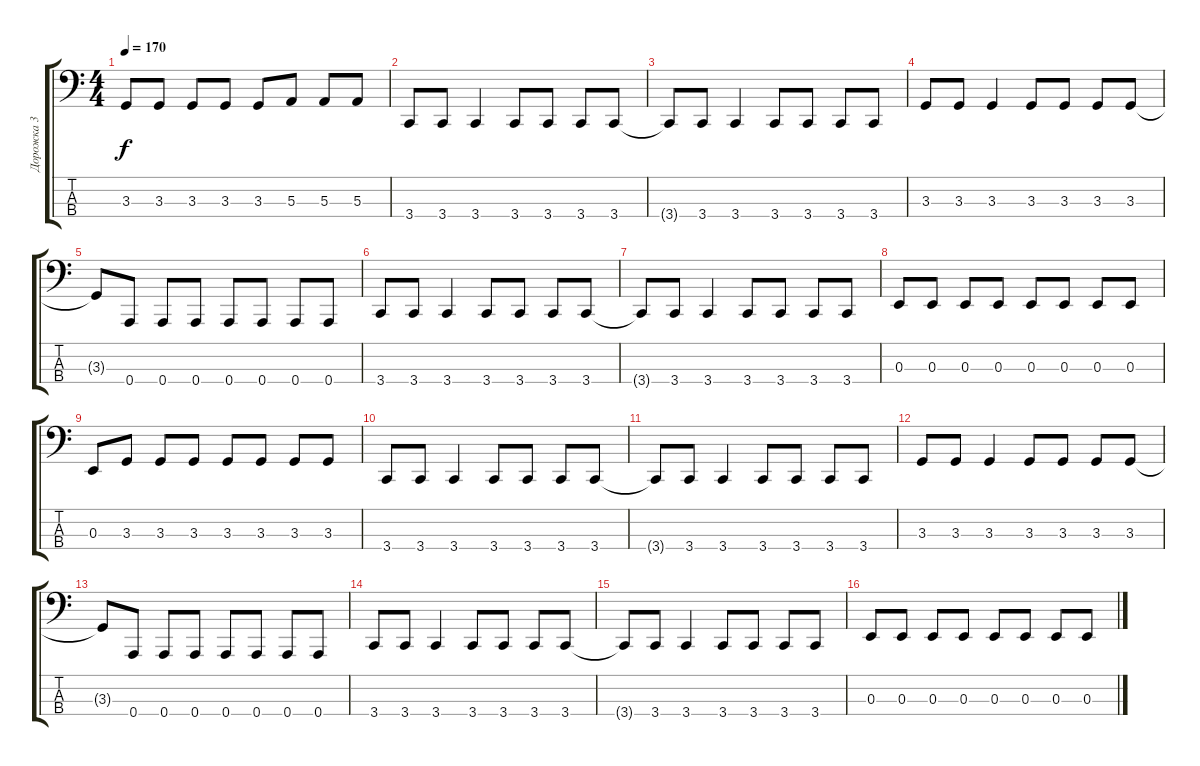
\track ("Дорожка 3" "Дорожка 3") {instrument electricbassfinger}
\staff {score tabs}
\tuning (D2 A1 E1 A0) {hide}
\ts (4 4)
\tempo 170
\clef f4
\ks c
3.3.8{dy f} 3.3.8 3.3.8 3.3.8 3.3.8 5.3.8 5.3.8 5.3.8 |
3.4.8 3.4.8 3.4.4 3.4.8 3.4.8 3.4.8 3.4.8 |
3.4{t}.8 3.4.8 3.4.4 3.4.8 3.4.8 3.4.8 3.4.8 |
3.3.8 3.3.8 3.3.4 3.3.8 3.3.8 3.3.8 3.3.8 |
3.3{t}.8 0.4.8 0.4.8 0.4.8 0.4.8 0.4.8 0.4.8 0.4.8 |
3.4.8 3.4.8 3.4.4 3.4.8 3.4.8 3.4.8 3.4.8 |
3.4{t}.8 3.4.8 3.4.4 3.4.8 3.4.8 3.4.8 3.4.8 |
0.3.8 0.3.8 0.3.8 0.3.8 0.3.8 0.3.8 0.3.8 0.3.8 |
0.3.8 3.3.8 3.3.8 3.3.8 3.3.8 3.3.8 3.3.8 3.3.8 |
3.4.8 3.4.8 3.4.4 3.4.8 3.4.8 3.4.8 3.4.8 |
3.4{t}.8 3.4.8 3.4.4 3.4.8 3.4.8 3.4.8 3.4.8 |
3.3.8 3.3.8 3.3.4 3.3.8 3.3.8 3.3.8 3.3.8 |
3.3{t}.8 0.4.8 0.4.8 0.4.8 0.4.8 0.4.8 0.4.8 0.4.8 |
3.4.8 3.4.8 3.4.4 3.4.8 3.4.8 3.4.8 3.4.8 |
3.4{t}.8 3.4.8 3.4.4 3.4.8 3.4.8 3.4.8 3.4.8 |
0.3.8 0.3.8 0.3.8 0.3.8 0.3.8 0.3.8 0.3.8 0.3.8
